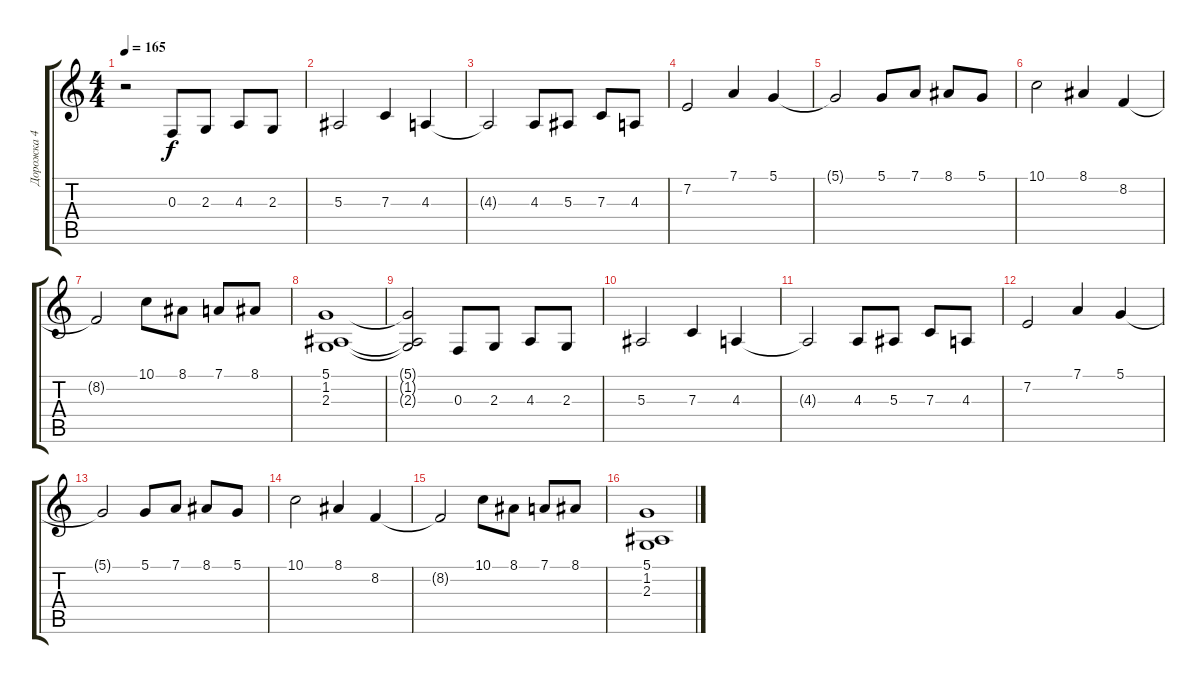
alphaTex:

\track ("Дорожка 4" "Дорожка 4") {instrument acousticgrandpiano}
\staff {score tabs}
\tuning (D4 A3 F3 C3 G2 D2) {hide}
\ts (4 4)
\tempo 165
\clef g2
\ks c
r.2{dy f instrument acousticgrandpiano} 0.3.8 2.3.8 4.3.8 2.3.8 |
5.3.2 7.3.4 4.3.4 |
4.3{t}.2 4.3.8 5.3.8 7.3.8 4.3.8 |
7.2.2 7.1.4 5.1.4 |
5.1{t}.2 5.1.8 7.1.8 8.1.8 5.1.8 |
10.1.2 8.1.4 8.2.4 |
8.2{t}.2 10.1.8 8.1.8 7.1.8 8.1.8 |
(5.1 1.2 2.3).1 |
(5.1{t} 1.2{t} 2.3{t}).2 0.3.8 2.3.8 4.3.8 2.3.8 |
5.3.2 7.3.4 4.3.4 |
4.3{t}.2 4.3.8 5.3.8 7.3.8 4.3.8 |
7.2.2 7.1.4 5.1.4 |
5.1{t}.2 5.1.8 7.1.8 8.1.8 5.1.8 |
10.1.2 8.1.4 8.2.4 |
8.2{t}.2 10.1.8 8.1.8 7.1.8 8.1.8 |
(5.1 1.2 2.3).1
